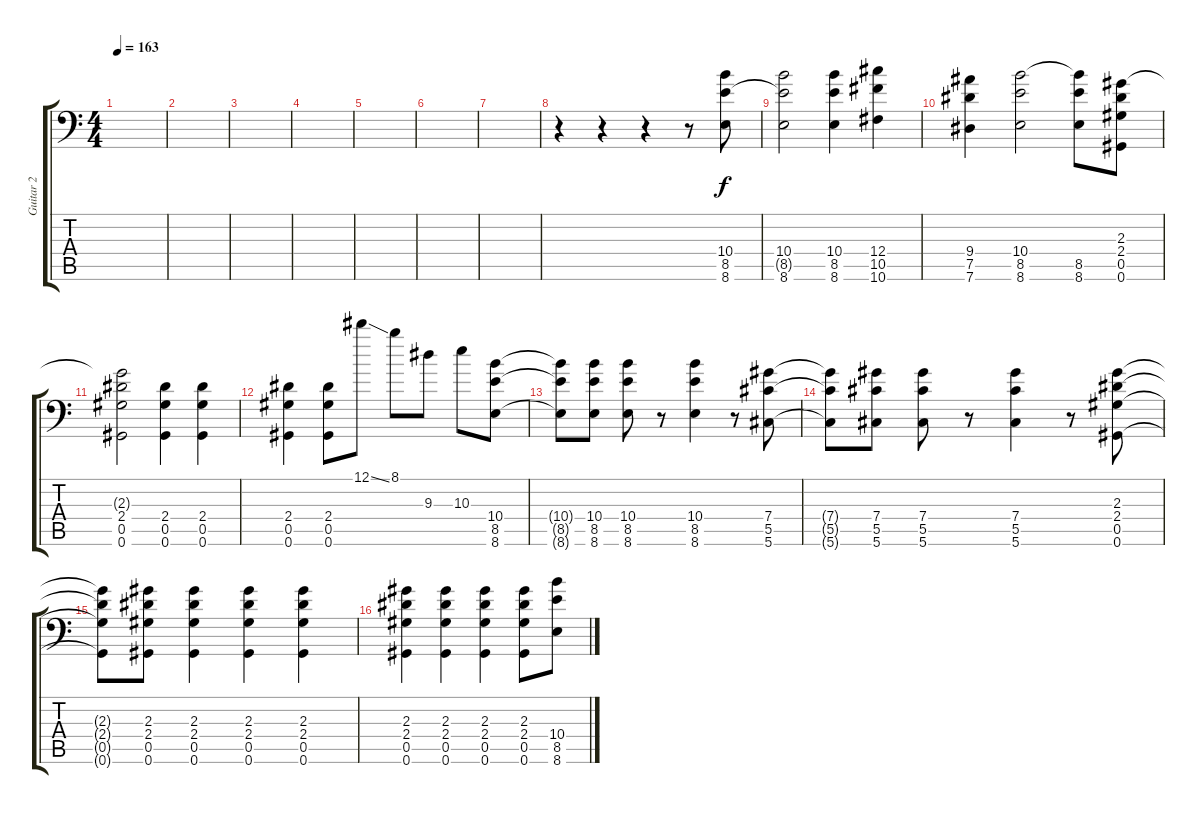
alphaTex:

\track ("Guitar 2" "Guitar 2") {instrument overdrivenguitar}
\staff {score tabs}
\tuning (Eb4 Bb3 Gb3 Db3 Ab2 Ab1) {hide}
\ts (4 4)
\tempo 163
\clef f4
\ks c
|
|
|
|
|
|
|
r.4 r.4 r.4 r.8 (10.4 8.5 8.6).8 |
(10.4 8.5{t} 8.6).2 (10.4 8.5 8.6).4 (12.4 10.5 10.6).4 |
(9.4 7.5 7.6).4 (10.4 8.5 8.6).2 (10.4{t} 8.5 8.6).8 (2.3 2.4 0.5 0.6).8 |
(2.3{t} 2.4 0.5 0.6).2 (2.4 0.5 0.6).4 (2.4 0.5 0.6).4 |
(2.4 0.5 0.6).4 (2.4 0.5 0.6).8 12.1{ss}.8 8.1.8 9.3.8 10.3.8 (10.4 8.5 8.6).8 |
(10.4{t} 8.5{t} 8.6{t}).8 (10.4 8.5 8.6).8 (10.4 8.5 8.6).8 r.8 (10.4 8.5 8.6).4 r.8 (7.4 5.5 5.6).8 |
(7.4{t} 5.5{t} 5.6{t}).8 (7.4 5.5 5.6).8 (7.4 5.5 5.6).8 r.8 (7.4 5.5 5.6).4 r.8 (2.3 2.4 0.5 0.6).8 |
(2.3{t} 2.4{t} 0.5{t} 0.6{t}).8 (2.3 2.4 0.5 0.6).8 (2.3 2.4 0.5 0.6).4 (2.3 2.4 0.5 0.6).4 (2.3 2.4 0.5 0.6).4 |
(2.3 2.4 0.5 0.6).4 (2.3 2.4 0.5 0.6).4 (2.3 2.4 0.5 0.6).4 (2.3 2.4 0.5 0.6).8 (10.4 8.5 8.6).8
